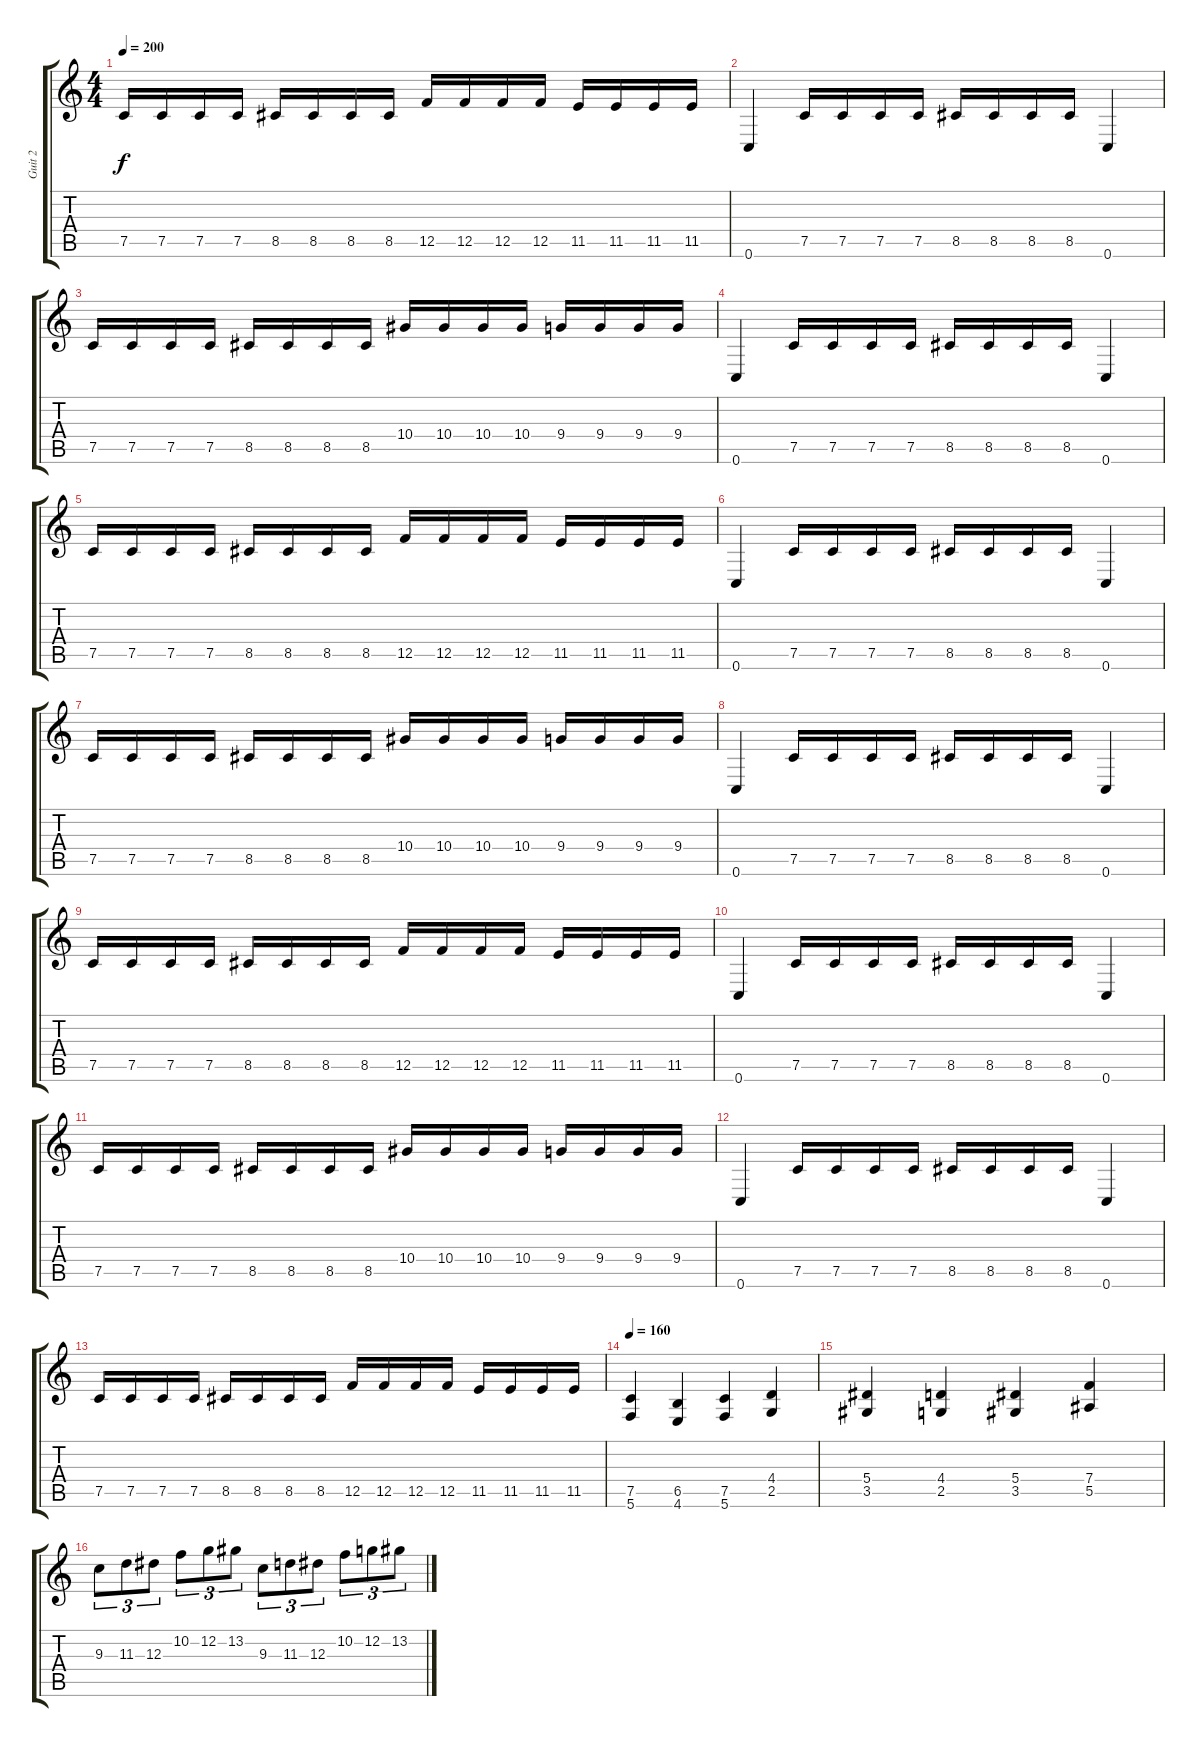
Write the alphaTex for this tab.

\track ("Guit 2" "Guit 2") {instrument distortionguitar}
\staff {score tabs}
\tuning (C4 G3 Eb3 Bb2 F2 C2) {hide}
\ts (4 4)
\tempo 200
\clef g2
\ks c
7.5.16{dy f} 7.5.16 7.5.16 7.5.16 8.5.16 8.5.16 8.5.16 8.5.16 12.5.16 12.5.16 12.5.16 12.5.16 11.5.16 11.5.16 11.5.16 11.5.16 |
0.6.4 7.5.16 7.5.16 7.5.16 7.5.16 8.5.16 8.5.16 8.5.16 8.5.16 0.6.4 |
7.5.16 7.5.16 7.5.16 7.5.16 8.5.16 8.5.16 8.5.16 8.5.16 10.4.16 10.4.16 10.4.16 10.4.16 9.4.16 9.4.16 9.4.16 9.4.16 |
0.6.4 7.5.16 7.5.16 7.5.16 7.5.16 8.5.16 8.5.16 8.5.16 8.5.16 0.6.4 |
7.5.16 7.5.16 7.5.16 7.5.16 8.5.16 8.5.16 8.5.16 8.5.16 12.5.16 12.5.16 12.5.16 12.5.16 11.5.16 11.5.16 11.5.16 11.5.16 |
0.6.4 7.5.16 7.5.16 7.5.16 7.5.16 8.5.16 8.5.16 8.5.16 8.5.16 0.6.4 |
7.5.16 7.5.16 7.5.16 7.5.16 8.5.16 8.5.16 8.5.16 8.5.16 10.4.16 10.4.16 10.4.16 10.4.16 9.4.16 9.4.16 9.4.16 9.4.16 |
0.6.4 7.5.16 7.5.16 7.5.16 7.5.16 8.5.16 8.5.16 8.5.16 8.5.16 0.6.4 |
7.5.16 7.5.16 7.5.16 7.5.16 8.5.16 8.5.16 8.5.16 8.5.16 12.5.16 12.5.16 12.5.16 12.5.16 11.5.16 11.5.16 11.5.16 11.5.16 |
0.6.4 7.5.16 7.5.16 7.5.16 7.5.16 8.5.16 8.5.16 8.5.16 8.5.16 0.6.4 |
7.5.16 7.5.16 7.5.16 7.5.16 8.5.16 8.5.16 8.5.16 8.5.16 10.4.16 10.4.16 10.4.16 10.4.16 9.4.16 9.4.16 9.4.16 9.4.16 |
0.6.4 7.5.16 7.5.16 7.5.16 7.5.16 8.5.16 8.5.16 8.5.16 8.5.16 0.6.4 |
7.5.16 7.5.16 7.5.16 7.5.16 8.5.16 8.5.16 8.5.16 8.5.16 12.5.16 12.5.16 12.5.16 12.5.16 11.5.16 11.5.16 11.5.16 11.5.16 |
\tempo 160
(7.5 5.6).4 (6.5 4.6).4 (7.5 5.6).4 (4.4 2.5).4 |
(5.4 3.5).4 (4.4 2.5).4 (5.4 3.5).4 (7.4 5.5).4 |
9.3.8{tu (3 2)} 11.3.8{tu (3 2)} 12.3.8{tu (3 2)} 10.2.8{tu (3 2)} 12.2.8{tu (3 2)} 13.2.8{tu (3 2)} 9.3.8{tu (3 2)} 11.3.8{tu (3 2)} 12.3.8{tu (3 2)} 10.2.8{tu (3 2)} 12.2.8{tu (3 2)} 13.2.8{tu (3 2)}
